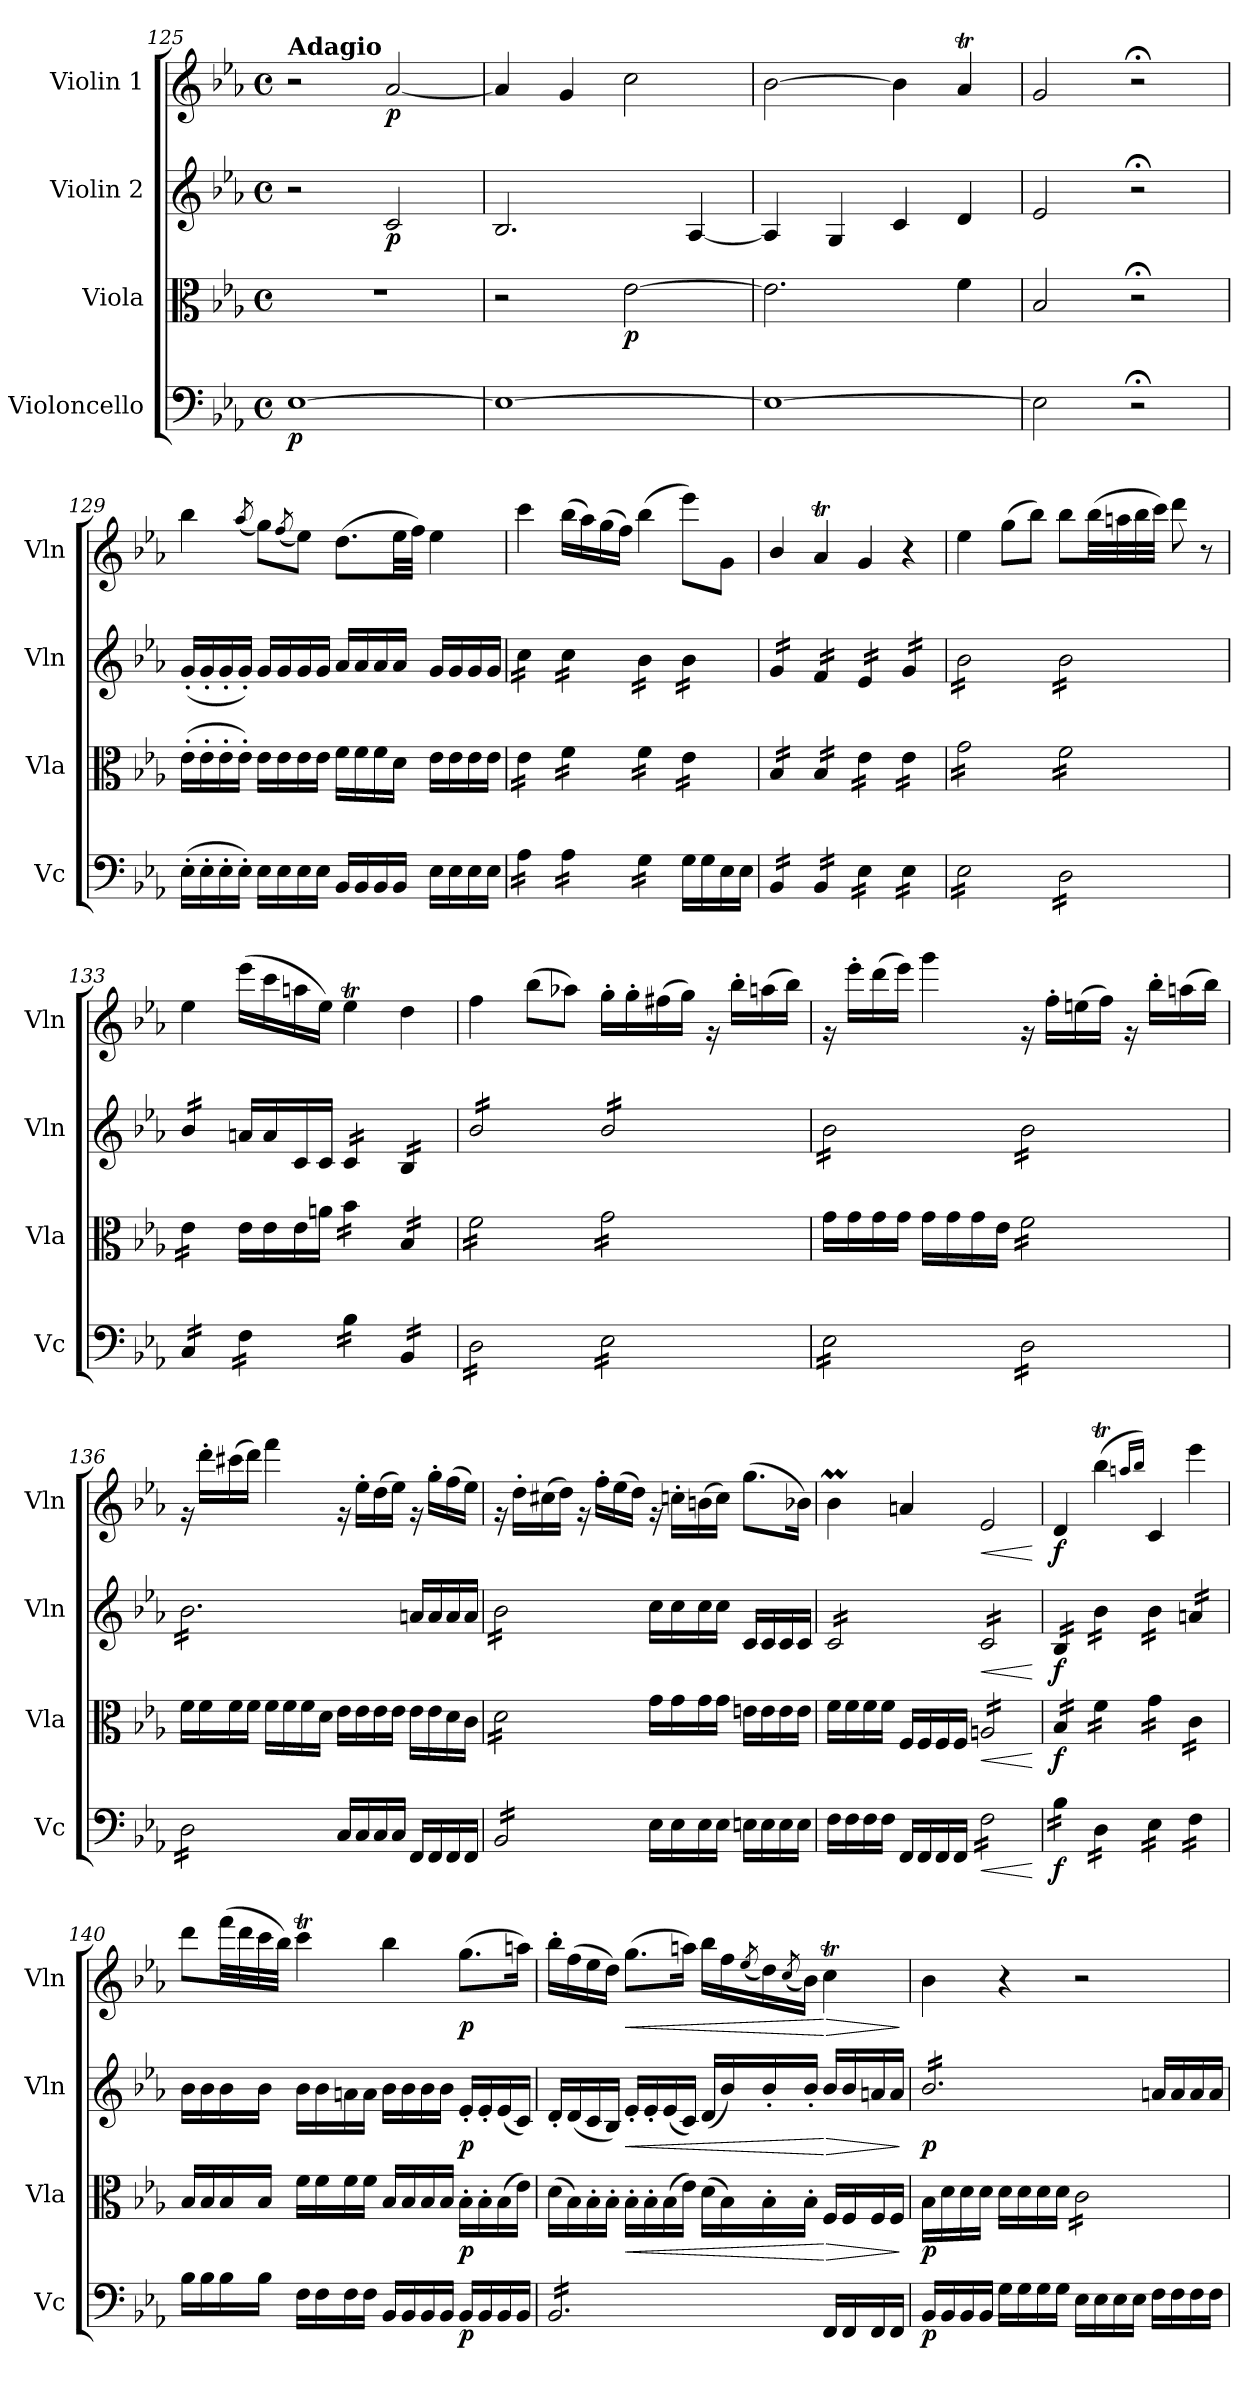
**kern	**dynam	**kern	**dynam	**kern	**dynam	**kern	**dynam
*part4	*part4	*part3	*part3	*part2	*part2	*part1	*part1
*staff4	*staff4	*staff3	*staff3	*staff2	*staff2	*staff1	*staff1
*I"Violoncello	*	*I"Viola	*	*I"Violin 2	*	*I"Violin 1	*
*I'Vc	*	*I'Vla	*	*I'Vln	*	*I'Vln	*
!!LO:PB:g=z
*clefF4	*	*clefC3	*	*clefG2	*	*clefG2	*
*k[b-e-a-]	*	*k[b-e-a-]	*	*k[b-e-a-]	*	*k[b-e-a-]	*
*M4/4	*	*M4/4	*	*M4/4	*	*M4/4	*
*met(c)	*	*met(c)	*	*met(c)	*	*met(c)	*
=125	=125	=125	=125	=125	=125	=125	=125
!	!	!	!	!	!	!LO:TX:a:B:t=Adagio	!
!	!LO:DY:b	!	!	!	!	!	!
[1E-	p	1r	.	2r	.	2r	.
!	!	!	!	!	!LO:DY:b	!	!LO:DY:b
.	.	.	.	2c/	p	[2a-/	p
=126	=126	=126	=126	=126	=126	=126	=126
1E-_	.	2r	.	2.B-/	.	4a-/]	.
.	.	.	.	.	.	4g/	.
!	!	!	!LO:DY:b	!	!	!	!
.	.	[2e-\	p	.	.	2cc\	.
.	.	.	.	[4A-/	.	.	.
=127	=127	=127	=127	=127	=127	=127	=127
1E-_	.	2.e-\]	.	4A-/]	.	[2b-\	.
.	.	.	.	4G/	.	.	.
.	.	.	.	4c/	.	4b-\]	.
.	.	4f\	.	4d/	.	4a-T/	.
=128	=128	=128	=128	=128	=128	=128	=128
2E-\]	.	2B-/	.	2e-/	.	2g/	.
2r;<	.	2r;<	.	2r;<	.	2r;<	.
!!LO:LB:g=z
=129	=129	=129	=129	=129	=129	=129	=129
!	!LO:DY:b	!	!LO:DY:b	!	!LO:DY:b	!	!LO:DY:b
(>16E-'\LL	other-dynamics	(>16e-'\LL	other-dynamics	(<16g'/LL	other-dynamics	4bb-\	other-dynamics
16E-'\	.	16e-'\	.	16g'/	.	.	.
16E-'\	.	16e-'\	.	16g'/	.	.	.
16E-'\JJ)	.	16e-'\JJ)	.	16g'/JJ)	.	.	.
.	.	.	.	.	.	(<8qaa-/	.
16E-\LL	.	16e-\LL	.	16g/LL	.	8gg\L)	.
16E-\	.	16e-\	.	16g/	.	.	.
.	.	.	.	.	.	(<8qff/	.
16E-\	.	16e-\	.	16g/	.	8ee-\J)	.
16E-\JJ	.	16e-\JJ	.	16g/JJ	.	.	.
16BB-/LL	.	16f\LL	.	16a-/LL	.	(>8.dd\L	.
16BB-/	.	16f\	.	16a-/	.	.	.
16BB-/	.	16f\	.	16a-/	.	.	.
16BB-/JJ	.	16d\JJ	.	16a-/JJ	.	32ee-\LL	.
.	.	.	.	.	.	32ff\JJJ)	.
16E-\LL	.	16e-\LL	.	16g/LL	.	4ee-\	.
16E-\	.	16e-\	.	16g/	.	.	.
16E-\	.	16e-\	.	16g/	.	.	.
16E-\JJ	.	16e-\JJ	.	16g/JJ	.	.	.
=130	=130	=130	=130	=130	=130	=130	=130
*tremolo	*	*	*	*	*	*	*
*	*	*tremolo	*	*	*	*	*
*	*	*	*	*tremolo	*	*	*
16A-\LL	.	16e-\LL	.	16cc\LL	.	4ccc\	.
16A-\	.	16e-\	.	16cc\	.	.	.
16A-\	.	16e-\	.	16cc\	.	.	.
16A-\JJ	.	16e-\JJ	.	16cc\JJ	.	.	.
16A-\LL	.	16f\LL	.	16cc\LL	.	(>16bb-\LL	.
16A-\	.	16f\	.	16cc\	.	16aa-\)	.
16A-\	.	16f\	.	16cc\	.	(>16gg\	.
16A-\JJ	.	16f\JJ	.	16cc\JJ	.	16ff\JJ)	.
16G\LL	.	16f\LL	.	16b-\LL	.	(>4bb-\	.
16G\	.	16f\	.	16b-\	.	.	.
16G\	.	16f\	.	16b-\	.	.	.
16G\JJ	.	16f\JJ	.	16b-\JJ	.	.	.
*Xtremolo	*	*	*	*	*	*	*
16G\LL	.	16e-\LL	.	16b-\LL	.	8eee-\L)	.
16G\	.	16e-\	.	16b-\	.	.	.
16E-\	.	16e-\	.	16b-\	.	8g\J	.
16E-\JJ	.	16e-\JJ	.	16b-\JJ	.	.	.
=131	=131	=131	=131	=131	=131	=131	=131
*tremolo	*	*	*	*	*	*	*
16BB-/LL	.	16B-/LL	.	16g/LL	.	4b-/	.
16BB-/	.	16B-/	.	16g/	.	.	.
16BB-/	.	16B-/	.	16g/	.	.	.
16BB-/JJ	.	16B-/JJ	.	16g/JJ	.	.	.
16BB-/LL	.	16B-/LL	.	16f/LL	.	4a-T/	.
16BB-/	.	16B-/	.	16f/	.	.	.
16BB-/	.	16B-/	.	16f/	.	.	.
16BB-/JJ	.	16B-/JJ	.	16f/JJ	.	.	.
16E-\LL	.	16e-\LL	.	16e-/LL	.	4g/	.
16E-\	.	16e-\	.	16e-/	.	.	.
16E-\	.	16e-\	.	16e-/	.	.	.
16E-\JJ	.	16e-\JJ	.	16e-/JJ	.	.	.
16E-\LL	.	16e-\LL	.	16g/LL	.	4r	.
16E-\	.	16e-\	.	16g/	.	.	.
16E-\	.	16e-\	.	16g/	.	.	.
16E-\JJ	.	16e-\JJ	.	16g/JJ	.	.	.
!!LO:LB:g=z
=132	=132	=132	=132	=132	=132	=132	=132
16E-\LL	.	16g\LL	.	16b-\LL	.	4ee-\	.
16E-\	.	16g\	.	16b-\	.	.	.
16E-\	.	16g\	.	16b-\	.	.	.
16E-\	.	16g\	.	16b-\	.	.	.
16E-\	.	16g\	.	16b-\	.	(>8gg\L	.
16E-\	.	16g\	.	16b-\	.	.	.
16E-\	.	16g\	.	16b-\	.	8bb-\J)	.
16E-\JJ	.	16g\JJ	.	16b-\JJ	.	.	.
16D\LL	.	16f\LL	.	16b-\LL	.	8bb-\L	.
16D\	.	16f\	.	16b-\	.	.	.
16D\	.	16f\	.	16b-\	.	(>32bb-\LL	.
.	.	.	.	.	.	32aan\	.
16D\	.	16f\	.	16b-\	.	32bb-\	.
.	.	.	.	.	.	32ccc\JJJ)	.
16D\	.	16f\	.	16b-\	.	8ddd\	.
16D\	.	16f\	.	16b-\	.	.	.
16D\	.	16f\	.	16b-\	.	8r	.
16D\JJ	.	16f\JJ	.	16b-\JJ	.	.	.
=133	=133	=133	=133	=133	=133	=133	=133
16C/LL	.	16e-\LL	.	16b-/LL	.	4ee-\	.
16C/	.	16e-\	.	16b-/	.	.	.
16C/	.	16e-\	.	16b-/	.	.	.
16C/JJ	.	16e-\JJ	.	16b-/JJ	.	.	.
*	*	*	*	*Xtremolo	*	*	*
*	*	*Xtremolo	*	*	*	*	*
16F\LL	.	16e-\LL	.	16an/LL	.	(>16eee-\LL	.
16F\	.	16e-\	.	16a/	.	16ccc\	.
16F\	.	16e-\	.	16c/	.	16aan\	.
16F\JJ	.	16an\JJ	.	16c/JJ	.	16ee-\JJ)	.
*	*	*tremolo	*	*	*	*	*
*	*	*	*	*tremolo	*	*	*
16B-\LL	.	16b-\LL	.	16c/LL	.	4ee-T\	.
16B-\	.	16b-\	.	16c/	.	.	.
16B-\	.	16b-\	.	16c/	.	.	.
16B-\JJ	.	16b-\JJ	.	16c/JJ	.	.	.
16BB-/LL	.	16B-/LL	.	16B-/LL	.	4dd\	.
16BB-/	.	16B-/	.	16B-/	.	.	.
16BB-/	.	16B-/	.	16B-/	.	.	.
16BB-/JJ	.	16B-/JJ	.	16B-/JJ	.	.	.
=134	=134	=134	=134	=134	=134	=134	=134
16D\LL	.	16f\LL	.	16b-/LL	.	4ff\	.
16D\	.	16f\	.	16b-/	.	.	.
16D\	.	16f\	.	16b-/	.	.	.
16D\	.	16f\	.	16b-/	.	.	.
16D\	.	16f\	.	16b-/	.	(>8bb-\L	.
16D\	.	16f\	.	16b-/	.	.	.
16D\	.	16f\	.	16b-/	.	8aa-X\J)	.
16D\JJ	.	16f\JJ	.	16b-/JJ	.	.	.
16E-\LL	.	16g\LL	.	16b-/LL	.	16gg'\LL	.
16E-\	.	16g\	.	16b-/	.	16gg'\	.
16E-\	.	16g\	.	16b-/	.	(>16ff#X\	.
16E-\	.	16g\	.	16b-/	.	16gg\JJ)	.
16E-\	.	16g\	.	16b-/	.	16rg	.
16E-\	.	16g\	.	16b-/	.	16bb-'\LL	.
16E-\	.	16g\	.	16b-/	.	(>16aan\	.
16E-\JJ	.	16g\JJ	.	16b-/JJ	.	16bb-\JJ)	.
*	*	*Xtremolo	*	*	*	*	*
!!LO:LB:g=z
=135	=135	=135	=135	=135	=135	=135	=135
16E-\LL	.	16g\LL	.	16b-\LL	.	16rg	.
16E-\	.	16g\	.	16b-\	.	16eee-'\LL	.
16E-\	.	16g\	.	16b-\	.	(>16ddd\	.
16E-\	.	16g\JJ	.	16b-\	.	16eee-\JJ)	.
16E-\	.	16g\LL	.	16b-\	.	4ggg\	.
16E-\	.	16g\	.	16b-\	.	.	.
16E-\	.	16g\	.	16b-\	.	.	.
16E-\JJ	.	16e-\JJ	.	16b-\JJ	.	.	.
*	*	*tremolo	*	*	*	*	*
16D\LL	.	16f\LL	.	16b-\LL	.	16rg	.
16D\	.	16f\	.	16b-\	.	16ff'\LL	.
16D\	.	16f\	.	16b-\	.	(>16een\	.
16D\	.	16f\	.	16b-\	.	16ff\JJ)	.
16D\	.	16f\	.	16b-\	.	16rg	.
16D\	.	16f\	.	16b-\	.	16bb-'\LL	.
16D\	.	16f\	.	16b-\	.	(>16aan\	.
16D\JJ	.	16f\JJ	.	16b-\JJ	.	16bb-\JJ)	.
*	*	*Xtremolo	*	*	*	*	*
=136	=136	=136	=136	=136	=136	=136	=136
16D\LL	.	16f\LL	.	16b-\LL	.	16rg	.
16D\	.	16f\	.	16b-\	.	16ddd'\LL	.
16D\	.	16f\	.	16b-\	.	(>16ccc#X\	.
16D\	.	16f\JJ	.	16b-\	.	16ddd\JJ)	.
16D\	.	16f\LL	.	16b-\	.	4fff\	.
16D\	.	16f\	.	16b-\	.	.	.
16D\	.	16f\	.	16b-\	.	.	.
16D\JJ	.	16d\JJ	.	16b-\	.	.	.
*Xtremolo	*	*	*	*	*	*	*
16C/LL	.	16e-\LL	.	16b-\	.	16rg	.
16C/	.	16e-\	.	16b-\	.	16ee-'\LL	.
16C/	.	16e-\	.	16b-\	.	(>16dd\	.
16C/JJ	.	16e-\JJ	.	16b-\JJ	.	16ee-\JJ)	.
*	*	*	*	*Xtremolo	*	*	*
16FF/LL	.	16e-\LL	.	16an/LL	.	16rg	.
16FF/	.	16e-\	.	16a/	.	16gg'\LL	.
16FF/	.	16d\	.	16a/	.	(>16ff\	.
16FF/JJ	.	16c\JJ	.	16a/JJ	.	16ee-\JJ)	.
!!LO:PB:g=z
=137	=137	=137	=137	=137	=137	=137	=137
*tremolo	*	*	*	*	*	*	*
*	*	*tremolo	*	*	*	*	*
*	*	*	*	*tremolo	*	*	*
16BB-/LL	.	16d\LL	.	16b-\LL	.	16rg	.
16BB-/	.	16d\	.	16b-\	.	16dd'\LL	.
16BB-/	.	16d\	.	16b-\	.	(>16cc#X\	.
16BB-/	.	16d\	.	16b-\	.	16dd\JJ)	.
16BB-/	.	16d\	.	16b-\	.	16rg	.
16BB-/	.	16d\	.	16b-\	.	16ff'\LL	.
16BB-/	.	16d\	.	16b-\	.	(>16ee-\	.
16BB-/JJ	.	16d\JJ	.	16b-\JJ	.	16dd\JJ)	.
*	*	*	*	*Xtremolo	*	*	*
*	*	*Xtremolo	*	*	*	*	*
*Xtremolo	*	*	*	*	*	*	*
16E-\LL	.	16g\LL	.	16cc\LL	.	16rg	.
16E-\	.	16g\	.	16cc\	.	16ccn'\LL	.
16E-\	.	16g\	.	16cc\	.	(>16bn\	.
16E-\JJ	.	16g\JJ	.	16cc\JJ	.	16cc\JJ)	.
16En\LL	.	16en\LL	.	16c/LL	.	(>8.gg\L	.
16E\	.	16e\	.	16c/	.	.	.
16E\	.	16e\	.	16c/	.	.	.
16E\JJ	.	16e\JJ	.	16c/JJ	.	16b-X\Jk)	.
=138	=138	=138	=138	=138	=138	=138	=138
*	*	*	*	*tremolo	*	*	*
16F\LL	.	16f\LL	.	16c/LL	.	4b-M\	.
16F\	.	16f\	.	16c/	.	.	.
16F\	.	16f\	.	16c/	.	.	.
16F\JJ	.	16f\JJ	.	16c/	.	.	.
16FF/LL	.	16F/LL	.	16c/	.	4an/	.
16FF/	.	16F/	.	16c/	.	.	.
16FF/	.	16F/	.	16c/	.	.	.
16FF/JJ	.	16F/JJ	.	16c/JJ	.	.	.
!	!LO:HP:b	!	!LO:HP:b	!	!LO:HP:b	!	!LO:HP:b
*tremolo	*	*	*	*	*	*	*
*	*	*tremolo	*	*	*	*	*
16F\LL	<	16An/LL	<	16c/LL	<	2e-/	<
16F\	.	16An/	.	16c/	.	.	.
16F\	.	16An/	.	16c/	.	.	.
16F\	.	16An/	.	16c/	.	.	.
16F\	.	16An/	.	16c/	.	.	.
16F\	.	16An/	.	16c/	.	.	.
16F\	.	16An/	.	16c/	.	.	.
16F\JJ	.	16An/JJ	.	16c/JJ	.	.	.
.	[	.	[	.	[	.	[
=139	=139	=139	=139	=139	=139	=139	=139
!	!LO:DY:b	!	!LO:DY:b	!	!LO:DY:b	!	!LO:DY:b
16B-\LL	f	16B-/LL	f	16B-/LL	f	4d/	f
16B-\	.	16B-/	.	16B-/	.	.	.
16B-\	.	16B-/	.	16B-/	.	.	.
16B-\JJ	.	16B-/JJ	.	16B-/JJ	.	.	.
16D\LL	.	16f\LL	.	16b-\LL	.	(<4bb-T\	.
16D\	.	16f\	.	16b-\	.	.	.
16D\	.	16f\	.	16b-\	.	.	.
16D\JJ	.	16f\JJ	.	16b-\JJ	.	.	.
.	.	.	.	.	.	16qaan/LL	.
.	.	.	.	.	.	16qbb-/JJ)	.
16E-\LL	.	16g\LL	.	16b-\LL	.	4c/	.
16E-\	.	16g\	.	16b-\	.	.	.
16E-\	.	16g\	.	16b-\	.	.	.
16E-\JJ	.	16g\JJ	.	16b-\JJ	.	.	.
16F\LL	.	16c\LL	.	16an/LL	.	4eee-\	.
16F\	.	16c\	.	16an/	.	.	.
16F\	.	16c\	.	16an/	.	.	.
16F\JJ	.	16c\JJ	.	16an/JJ	.	.	.
*	*	*	*	*Xtremolo	*	*	*
*	*	*Xtremolo	*	*	*	*	*
*Xtremolo	*	*	*	*	*	*	*
!!LO:PB:g=z
=140	=140	=140	=140	=140	=140	=140	=140
16B-\LL	.	16B-/LL	.	16b-\LL	.	8ddd\L	.
16B-\	.	16B-/	.	16b-\	.	.	.
16B-\	.	16B-/	.	16b-\	.	(>32fff\LL	.
.	.	.	.	.	.	32ddd\	.
16B-\JJ	.	16B-/JJ	.	16b-\JJ	.	32ccc\	.
.	.	.	.	.	.	32bb-\JJJ)	.
16F\LL	.	16f\LL	.	16b-\LL	.	4cccT\	.
16F\	.	16f\	.	16b-\	.	.	.
16F\	.	16f\	.	16an\	.	.	.
16F\JJ	.	16f\JJ	.	16a\JJ	.	.	.
16BB-/LL	.	16B-/LL	.	16b-\LL	.	4bb-\	.
16BB-/	.	16B-/	.	16b-\	.	.	.
16BB-/	.	16B-/	.	16b-\	.	.	.
16BB-/JJ	.	16B-/JJ	.	16b-\JJ	.	.	.
!	!LO:DY:b	!	!LO:DY:b	!	!LO:DY:b	!	!LO:DY:b
16BB-/LL	p	16B-'\LL	p	16e-'/LL	p	(>8.gg\L	p
16BB-/	.	16B-'\	.	16e-'/	.	.	.
16BB-/	.	(>16B-\	.	(<16e-/	.	.	.
16BB-/JJ	.	16e-\JJ)	.	16c/JJ)	.	16aan\Jk)	.
=141	=141	=141	=141	=141	=141	=141	=141
*^	*	*	*	*	*	*	*
*tremolo	*	*	*	*	*	*	*	*
16BB-/LL	8ryy	.	(>16d\LL	.	16d'/LL	.	16bb-'\LL	.
16BB-/	.	.	16B-\)	.	(<16d/	.	(>16ff\	.
16BB-/	8ryy	.	16B-'\	.	16c/	.	16ee-\	.
16BB-/	.	.	16B-'\JJ	.	16B-/JJ)	.	16dd\JJ)	.
!	!	!	!	!LO:HP:b	!	!LO:HP:b	!	!LO:HP:b
16BB-/	4ryy	.	16B-'\LL	<	16e-'/LL	<	(>8.gg\L	<
16BB-/	.	.	16B-'\	.	16e-'/	.	.	.
16BB-/	.	.	(>16B-\	.	(<16e-/	.	.	.
16BB-/	.	.	16e-\JJ)	.	16c/JJ)	.	16aan\Jk)	.
16BB-/	2ryy	.	(>16d\LL	.	(<16d/LL	.	16bb-\LL	.
16BB-/	.	.	16B-\)	.	16b-/)	.	16ff\	.
.	.	.	.	.	.	.	(<8qee-/	.
16BB-/	.	.	16B-'\	.	16b-'/	.	16dd\)	.
.	.	.	.	.	.	.	(<8qcc/	.
16BB-/JJ	.	.	16B-'\JJ	.	16b-'/JJ	.	16b-\JJ)	.
*Xtremolo	*	*	*	*	*	*	*	*
!	!	!	!	!LO:HP:n=1:b	!	!LO:HP:n=1:b	!	!LO:HP:n=1:b
16FF/LL	.	.	16F/LL	[ >	16b-/LL	[ >	4ccT\	[ >
16FF/	.	.	16F/	.	16b-/	.	.	.
16FF/	.	.	16F/	.	16an/	.	.	.
16FF/JJ	.	.	16F/JJ	.	16a/JJ	.	.	.
*v	*v	*	*	*	*	*	*	*
.	.	.	]	.	]	.	]
!!LO:LB:g=z
=142	=142	=142	=142	=142	=142	=142	=142
!	!LO:DY:b	!	!LO:DY:b	!	!LO:DY:b	!	!
*	*	*	*	*tremolo	*	*	*
16BB-/LL	p	16B-\LL	p	16b-/LL	p	4b-\	.
16BB-/	.	16d\	.	16b-/	.	.	.
16BB-/	.	16d\	.	16b-/	.	.	.
16BB-/JJ	.	16d\JJ	.	16b-/	.	.	.
16G\LL	.	16d\LL	.	16b-/	.	4r	.
16G\	.	16d\	.	16b-/	.	.	.
16G\	.	16d\	.	16b-/	.	.	.
16G\JJ	.	16d\JJ	.	16b-/	.	.	.
*	*	*tremolo	*	*	*	*	*
16E-\LL	.	16c\LL	.	16b-/	.	2r	.
16E-\	.	16c\	.	16b-/	.	.	.
16E-\	.	16c\	.	16b-/	.	.	.
16E-\JJ	.	16c\	.	16b-/JJ	.	.	.
*	*	*	*	*Xtremolo	*	*	*
16F\LL	.	16c\	.	16an/LL	.	.	.
16F\	.	16c\	.	16a/	.	.	.
16F\	.	16c\	.	16a/	.	.	.
16F\JJ	.	16c\JJ	.	16a/JJ	.	.	.
*	*	*Xtremolo	*	*	*	*	*
=	=	=	=	=	=	=	=
*-	*-	*-	*-	*-	*-	*-	*-
